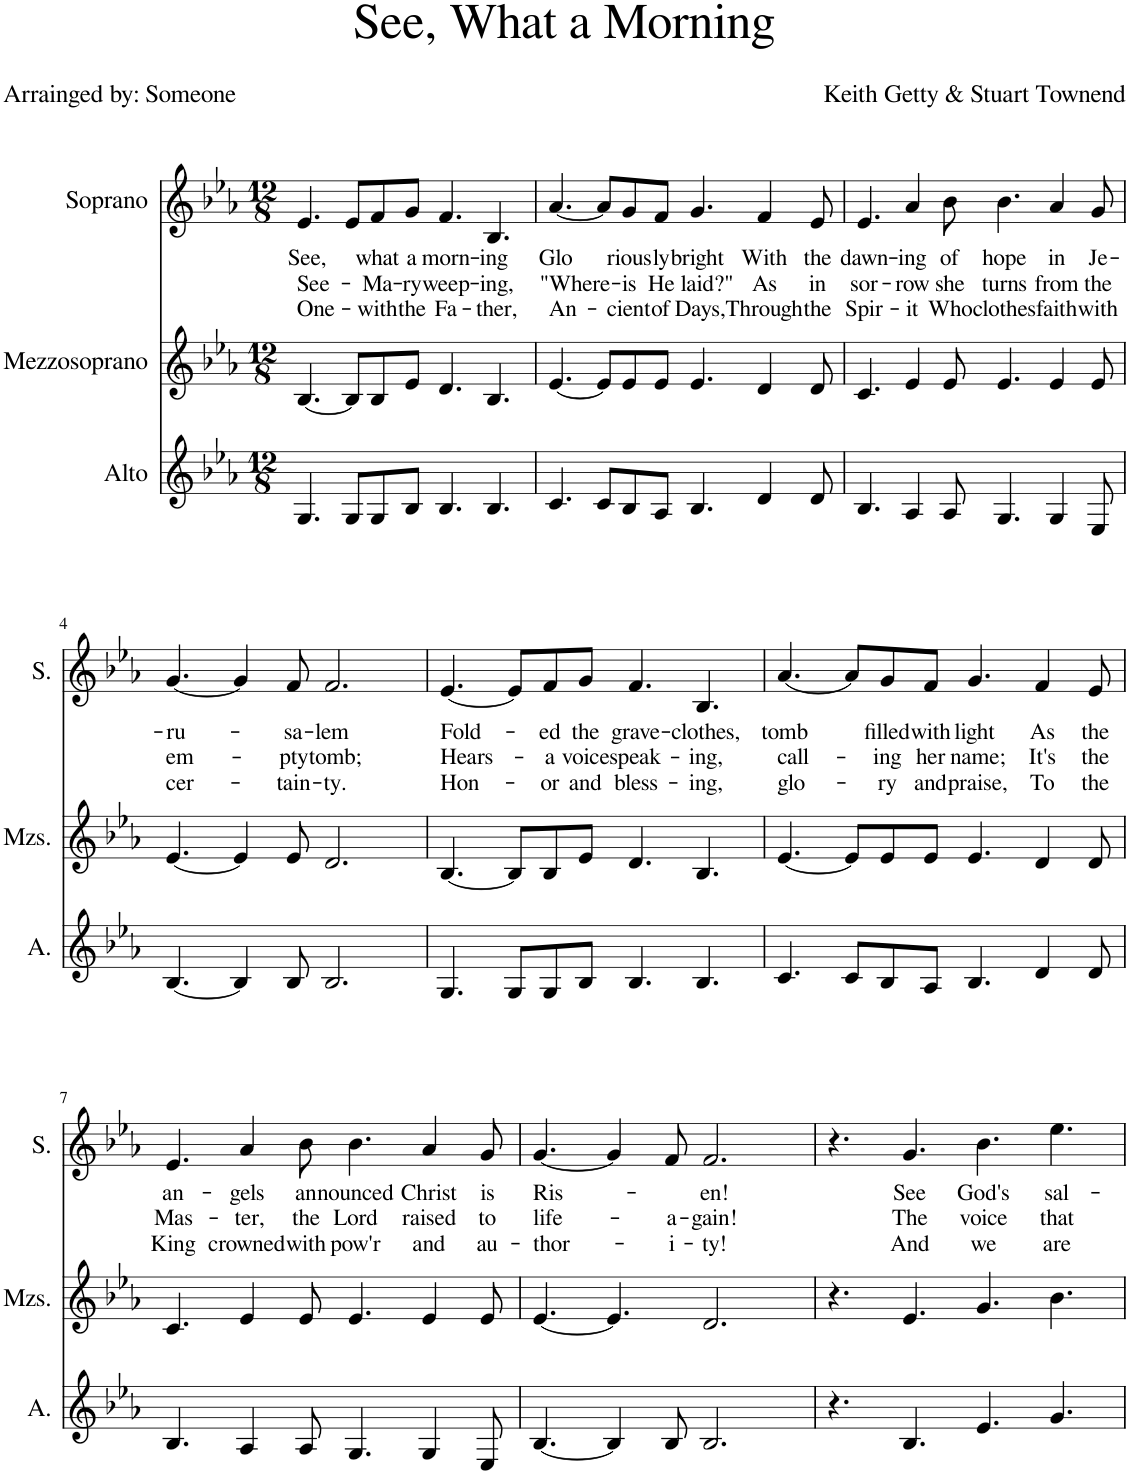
**kern	**kern	**kern	**text	**text	**text
*part3	*part2	*part1	*part1	*part1	*part1
*staff3	*staff2	*staff1	*staff1	*staff1	*staff1
*I"Alto	*I"Mezzosoprano	*I"Soprano	*	*	*
*I'A.	*I'Mzs.	*I'S.	*	*	*
*clefG2	*clefG2	*clefG2	*	*	*
*k[b-e-a-]	*k[b-e-a-]	*k[b-e-a-]	*	*	*
*M12/8	*M12/8	*M12/8	*	*	*
=1	=1	=1	=1	=1	=1
!	!	!	!LO:LY:b	!LO:LY:b	!LO:LY:b
4.G/	[4.B-/	4.e-/	See,	See-	One-
8G/L	8B-/L]	8e-/L	.	.	.
!	!	!	!LO:LY:b	!LO:LY:b	!LO:LY:b
8G/	8B-/	8f/	what	-Ma-	-with
!	!	!	!LO:LY:b	!LO:LY:b	!LO:LY:b
8B-/J	8e-/J	8g/J	a	-ry	the
!	!	!	!LO:LY:b	!LO:LY:b	!LO:LY:b
4.B-/	4.d/	4.f/	morn-	weep-	Fa-
!	!	!	!LO:LY:b	!LO:LY:b	!LO:LY:b
4.B-/	4.B-/	4.B-/	ing	-ing,	-ther,
=2	=2	=2	=2	=2	=2
!	!	!	!LO:LY:b	!LO:LY:b	!LO:LY:b
4.c/	[4.e-/	[4.a-/	Glo	"Where-	An-
8c/L	8e-/L]	8a-/L]	.	.	.
!	!	!	!LO:LY:b	!LO:LY:b	!LO:LY:b
8B-/	8e-/	8g/	rious-	-is	-cient
!	!	!	!LO:LY:b	!LO:LY:b	!LO:LY:b
8A-/J	8e-/J	8f/J	-ly	He	of
!	!	!	!LO:LY:b	!LO:LY:b	!LO:LY:b
4.B-/	4.e-/	4.g/	bright	laid?"	Days,
!	!	!	!LO:LY:b	!LO:LY:b	!LO:LY:b
4d/	4d/	4f/	With	As	Through
!	!	!	!LO:LY:b	!LO:LY:b	!LO:LY:b
8d/	8d/	8e-/	the	in	the
=3	=3	=3	=3	=3	=3
!	!	!	!LO:LY:b	!LO:LY:b	!LO:LY:b
4.B-/	4.c/	4.e-/	dawn-	sor-	Spir-
!	!	!	!LO:LY:b	!LO:LY:b	!LO:LY:b
4A-/	4e-/	4a-/	-ing	-row	-it
!	!	!	!LO:LY:b	!LO:LY:b	!LO:LY:b
8A-/	8e-/	8b-\	of	she	Who
!	!	!	!LO:LY:b	!LO:LY:b	!LO:LY:b
4.G/	4.e-/	4.b-\	hope	turns	clothes
!	!	!	!LO:LY:b	!LO:LY:b	!LO:LY:b
4G/	4e-/	4a-/	in	from	faith
!	!	!	!LO:LY:b	!LO:LY:b	!LO:LY:b
8E-/	8e-/	8g/	Je-	the	with
!!LO:LB:g=z
=4	=4	=4	=4	=4	=4
!	!	!	!LO:LY:b	!LO:LY:b	!LO:LY:b
[4.B-/	[4.e-/	[4.g/	-ru-	em-	cer-
4B-/]	4e-/]	4g/]	.	.	.
!	!	!	!LO:LY:b	!LO:LY:b	!LO:LY:b
8B-/	8e-/	8f/	-sa-	-pty	-tain-
!	!	!	!LO:LY:b	!LO:LY:b	!LO:LY:b
2.B-/	2.d/	2.f/	-lem	tomb;	-ty.
=5	=5	=5	=5	=5	=5
!	!	!	!LO:LY:b	!LO:LY:b	!LO:LY:b
4.G/	[4.B-/	[4.e-/	Fold-	Hears-	Hon-
8G/L	8B-/L]	8e-/L]	.	.	.
!	!	!	!LO:LY:b	!LO:LY:b	!LO:LY:b
8G/	8B-/	8f/	-ed	-a	-or
!	!	!	!LO:LY:b	!LO:LY:b	!LO:LY:b
8B-/J	8e-/J	8g/J	the	voice	and
!	!	!	!LO:LY:b	!LO:LY:b	!LO:LY:b
4.B-/	4.d/	4.f/	grave-	speak-	bless-
!	!	!	!LO:LY:b	!LO:LY:b	!LO:LY:b
4.B-/	4.B-/	4.B-/	-clothes,	-ing,	-ing,
=6	=6	=6	=6	=6	=6
!	!	!	!LO:LY:b	!LO:LY:b	!LO:LY:b
4.c/	[4.e-/	[4.a-/	tomb	call-	glo-
8c/L	8e-/L]	8a-/L]	.	.	.
!	!	!	!LO:LY:b	!LO:LY:b	!LO:LY:b
8B-/	8e-/	8g/	filled	-ing	-ry
!	!	!	!LO:LY:b	!LO:LY:b	!LO:LY:b
8A-/J	8e-/J	8f/J	with	her	and
!	!	!	!LO:LY:b	!LO:LY:b	!LO:LY:b
4.B-/	4.e-/	4.g/	light	name;	praise,
!	!	!	!LO:LY:b	!LO:LY:b	!LO:LY:b
4d/	4d/	4f/	As	It's	To
!	!	!	!LO:LY:b	!LO:LY:b	!LO:LY:b
8d/	8d/	8e-/	the	the	the
!!LO:LB:g=z
=7	=7	=7	=7	=7	=7
!	!	!	!LO:LY:b	!LO:LY:b	!LO:LY:b
4.B-/	4.c/	4.e-/	an-	Mas-	King
!	!	!	!LO:LY:b	!LO:LY:b	!LO:LY:b
4A-/	4e-/	4a-/	-gels	-ter,	crowned
!	!	!	!LO:LY:b	!LO:LY:b	!LO:LY:b
8A-/	8e-/	8b-\	an-	the	with
!	!	!	!LO:LY:b	!LO:LY:b	!LO:LY:b
4.G/	4.e-/	4.b-\	-nounced	Lord	pow'r
!	!	!	!LO:LY:b	!LO:LY:b	!LO:LY:b
4G/	4e-/	4a-/	Christ	raised	and
!	!	!	!LO:LY:b	!LO:LY:b	!LO:LY:b
8E-/	8e-/	8g/	is	to	au-
=8	=8	=8	=8	=8	=8
!	!	!	!LO:LY:b	!LO:LY:b	!LO:LY:b
[4.B-/	[4.e-/	[4.g/	Ris-	life-	-thor-
4B-/]	4.e-/]	4g/]	.	.	.
!	!	!	!	!LO:LY:b	!LO:LY:b
8B-/	.	8f/	.	-a-	-i-
!	!	!	!LO:LY:b	!LO:LY:b	!LO:LY:b
2.B-/	2.d/	2.f/	-en!	-gain!	-ty!
=9	=9	=9	=9	=9	=9
4.r	4.r	4.r	.	.	.
!	!	!	!LO:LY:b	!LO:LY:b	!LO:LY:b
4.B-/	4.e-/	4.g/	See	The	And
!	!	!	!LO:LY:b	!LO:LY:b	!LO:LY:b
4.e-/	4.g/	4.b-\	God's	voice	we
!	!	!	!LO:LY:b	!LO:LY:b	!LO:LY:b
4.g/	4.b-\	4.ee-\	sal-	that	are
=	=	=	=	=	=
*-	*-	*-	*-	*-	*-
